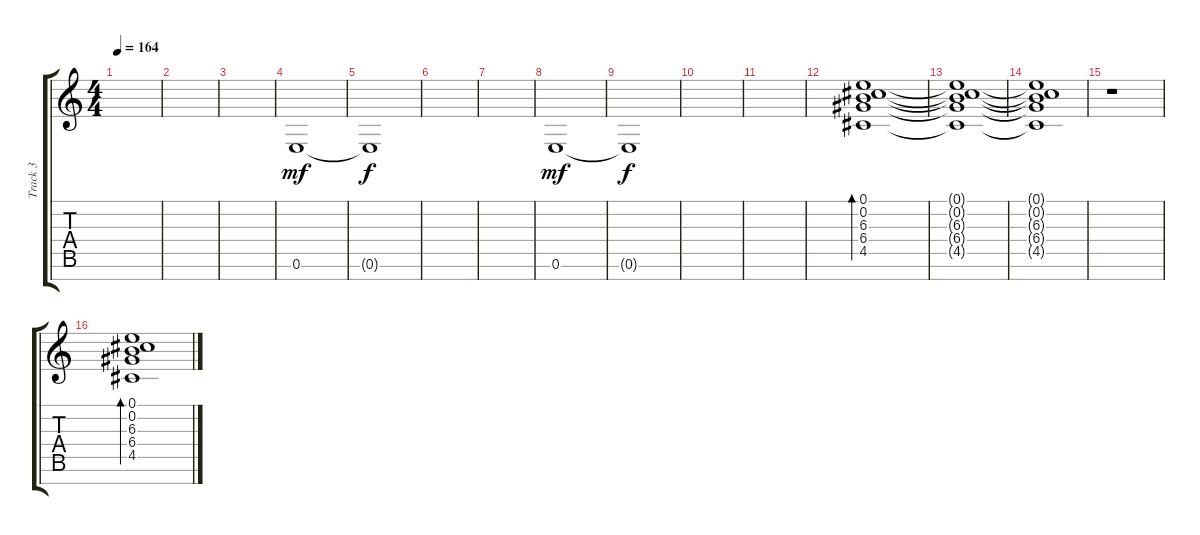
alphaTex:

\track ("Track 3" "Track 3") {instrument electricguitarclean}
\staff {score tabs}
\tuning (E4 B3 G3 D3 A2 E2 B1) {hide}
\ts (4 4)
\tempo 164
\clef g2
\ks c
|
|
|
0.6.1{dy mf} |
0.6{t}.1{dy f} |
|
|
0.6.1{dy mf} |
0.6{t}.1{dy f} |
|
|
(0.1 0.2 6.3 6.4 4.5).1{bd 120} |
(0.1{t} 0.2{t} 6.3{t} 6.4{t} 4.5{t}).1 |
(0.1{t} 0.2{t} 6.3{t} 6.4{t} 4.5{t}).1 |
r.1 |
(0.1 0.2 6.3 6.4 4.5).1{bd 120}
